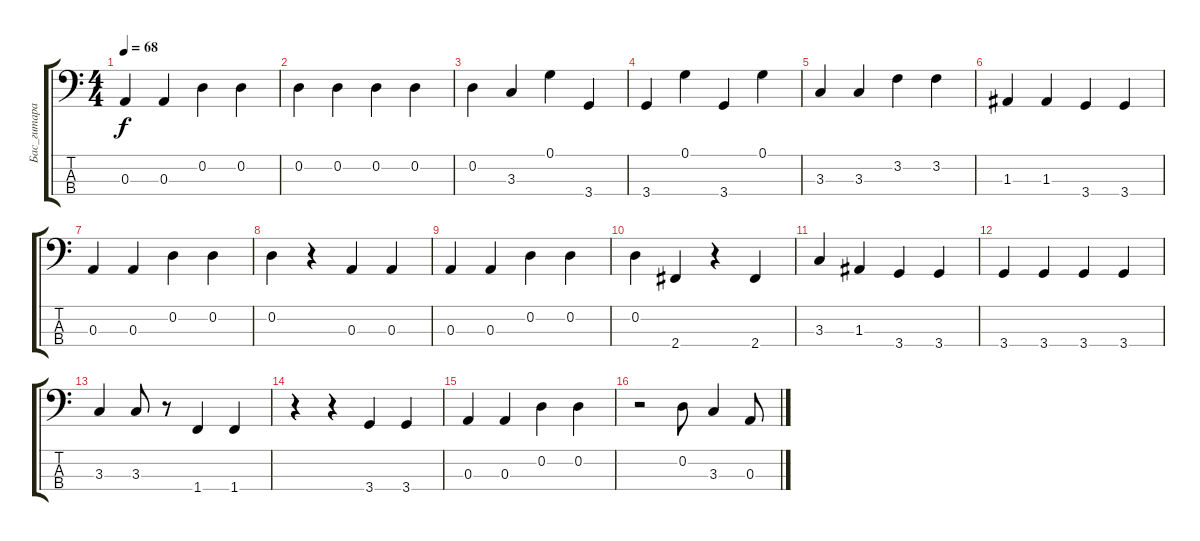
\track ("Бас_гитара" "Бас_гитара") {instrument electricbassfinger}
\staff {score tabs}
\tuning (G2 D2 A1 E1) {hide}
\ts (4 4)
\tempo 68
\clef f4
\ks c
0.3.4{dy f} 0.3.4 0.2.4 0.2.4 |
0.2.4 0.2.4 0.2.4 0.2.4 |
0.2.4 3.3.4 0.1.4 3.4.4 |
3.4.4 0.1.4 3.4.4 0.1.4 |
3.3.4 3.3.4 3.2.4 3.2.4 |
1.3.4 1.3.4 3.4.4 3.4.4 |
0.3.4 0.3.4 0.2.4 0.2.4 |
0.2.4 r.4 0.3.4 0.3.4 |
0.3.4 0.3.4 0.2.4 0.2.4 |
0.2.4 2.4.4 r.4 2.4.4 |
3.3.4 1.3.4 3.4.4 3.4.4 |
3.4.4 3.4.4 3.4.4 3.4.4 |
3.3.4 3.3.8 r.8 1.4.4 1.4.4 |
r.4 r.4 3.4.4 3.4.4 |
0.3.4 0.3.4 0.2.4 0.2.4 |
r.2 0.2.8 3.3.4 0.3.8
